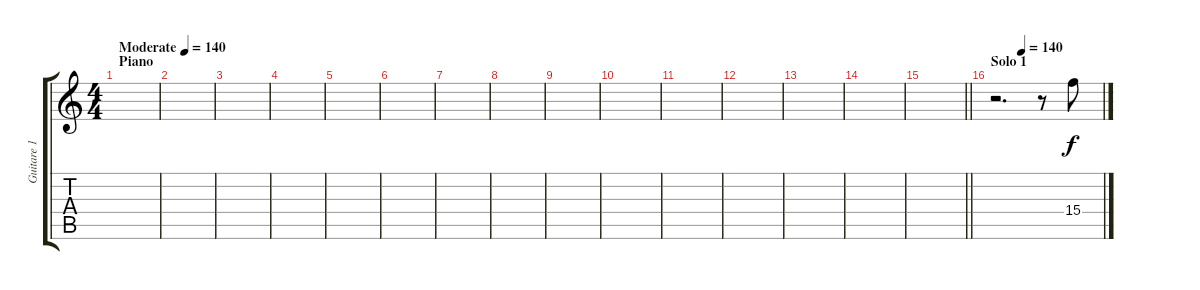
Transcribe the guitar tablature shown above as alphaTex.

\track ("Guitare 1" "Guitare 1") {instrument distortionguitar}
\staff {score tabs}
\tuning (E4 B3 G3 D3 A2 E2) {hide}
\ts (4 4)
\section ("" "Piano")
\tempo (140 "Moderate")
\tempo 130
\tempo (140 "Moderate")
\clef g2
\ks c
|
|
|
|
|
|
|
|
|
|
|
|
|
|
\barLineRight lightlight
|
\section ("" "Solo 1")
\tempo (140 0.25)
r.2{d} r.8 15.4.8
